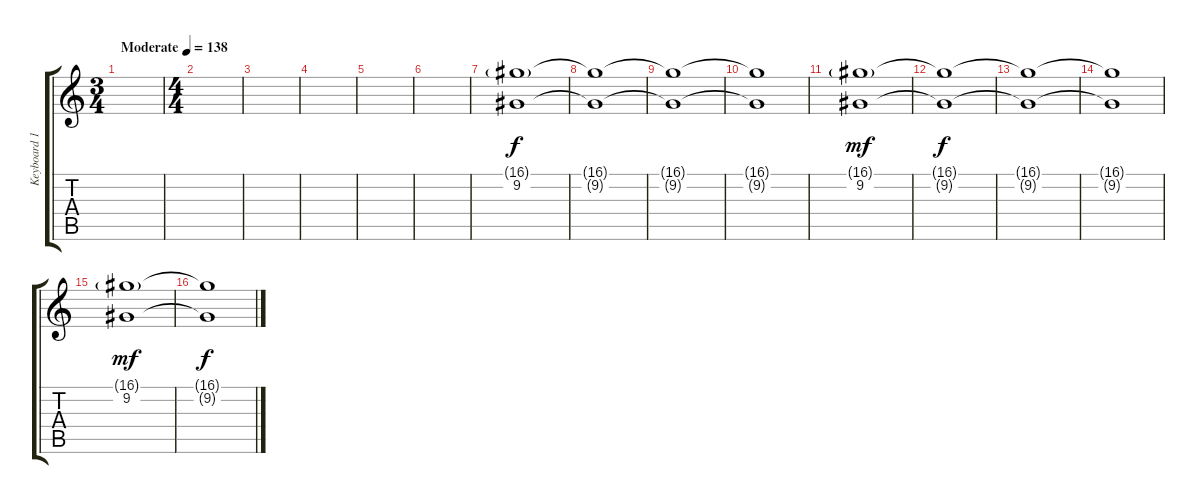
\track ("Keyboard 1" "Keyboard 1") {instrument stringensemble1}
\staff {score tabs}
\tuning (E4 B3 G3 D3 A2 E2) {hide}
\ts (3 4)
\tempo (138 "Moderate")
\clef g2
\ks c
|
\ts (4 4)
|
|
|
|
|
(16.1{g} 9.2).1 |
(16.1{t} 9.2{t}).1{dy f} |
(16.1{t} 9.2{t}).1 |
(16.1{t} 9.2{t}).1 |
(16.1{g} 9.2).1{dy mf} |
(16.1{t} 9.2{t}).1{dy f} |
(16.1{t} 9.2{t}).1 |
(16.1{t} 9.2{t}).1 |
(16.1{g} 9.2).1{dy mf} |
(16.1{t} 9.2{t}).1{dy f}
